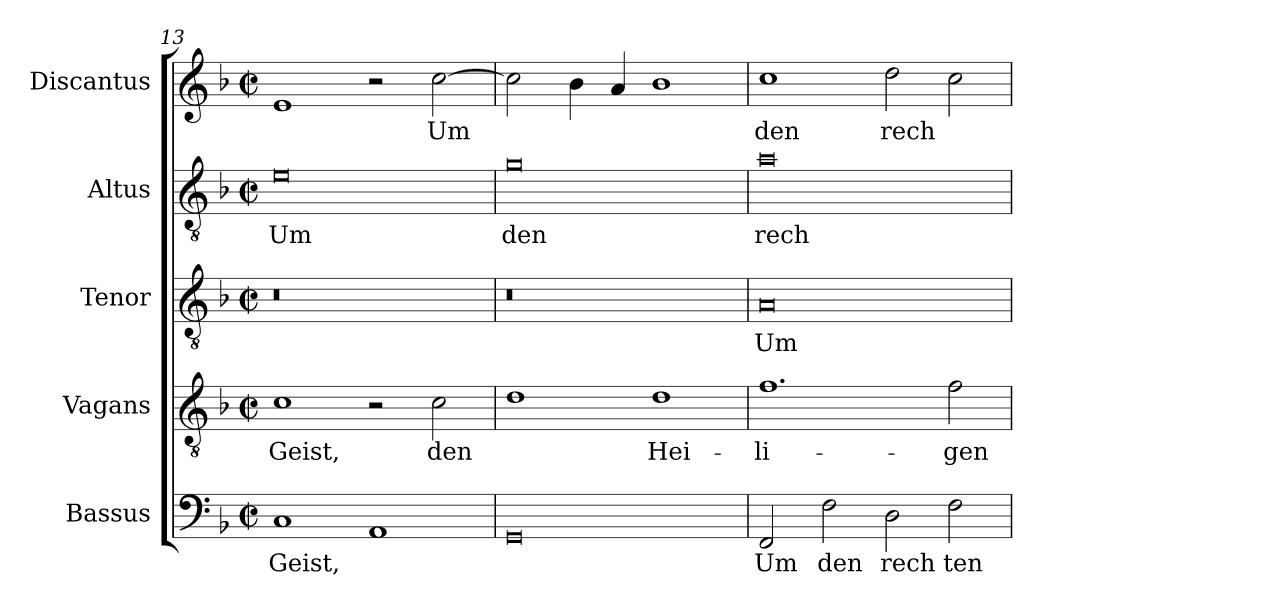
**kern	**text	**kern	**text	**kern	**text	**kern	**text	**kern	**text
*part5	*part5	*part4	*part4	*part3	*part3	*part2	*part2	*part1	*part1
*staff5	*staff5	*staff4	*staff4	*staff3	*staff3	*staff2	*staff2	*staff1	*staff1
*I"Bassus	*	*I"Vagans	*	*I"Tenor	*	*I"Altus	*	*I"Discantus	*
*clefF4	*	*clefGv2	*	*clefGv2	*	*clefGv2	*	*clefG2	*
*k[b-]	*	*k[b-]	*	*k[b-]	*	*k[b-]	*	*k[b-]	*
*F:	*	*F:	*	*F:	*	*F:	*	*F:	*
*M2/2	*	*M2/2	*	*M2/2	*	*M2/2	*	*M2/2	*
*met(c|)	*	*met(c|)	*	*met(c|)	*	*met(c|)	*	*met(c|)	*
=13	=13	=13	=13	=13	=13	=13	=13	=13	=13
!	!LO:LY:b:cj	!	!LO:LY:b:cj	!	!	!	!LO:LY:b:cj	!	!LO:LY:b:cj
1C	Geist,	1c	Geist,	0r	.	0e	Um	1e	.
!	!LO:LY:b:cj	!	!	!	!	!	!	!	!
1AA	.	2r	.	.	.	.	.	2r	.
!	!	!	!LO:LY:b:cj	!	!	!	!	!	!LO:LY:b:cj
.	.	2c\	den	.	.	.	.	[<2cc\	Um
!!LO:PB:g=z
=14	=14	=14	=14	=14	=14	=14	=14	=14	=14
!	!LO:LY:b:cj	!	!LO:LY:b:cj	!	!	!	!LO:LY:b:cj	!	!LO:LY:b:cj
0GG	.	1d	.	0r	.	0g	den	2cc\]	.
!	!	!	!	!	!	!	!	!	!LO:LY:b:cj
.	.	.	.	.	.	.	.	4b-\	.
!	!	!	!	!	!	!	!	!	!LO:LY:b:cj
.	.	.	.	.	.	.	.	4a/	.
!	!	!	!LO:LY:b:cj	!	!	!	!	!	!LO:LY:b:cj
.	.	1d	Hei-	.	.	.	.	1b-	.
=15	=15	=15	=15	=15	=15	=15	=15	=15	=15
!	!LO:LY:b:cj	!	!LO:LY:b:cj	!	!LO:LY:b:cj	!	!LO:LY:b:cj	!	!LO:LY:b:cj
2FF/	Um	1.f	-li-	0A	Um	0a	rech-	1cc	den
!	!LO:LY:b:cj	!	!	!	!	!	!	!	!
2F\	den	.	.	.	.	.	.	.	.
!	!LO:LY:b:cj	!	!	!	!	!	!	!	!LO:LY:b:cj
2D\	rech	.	.	.	.	.	.	2dd\	rech
!	!LO:LY:b:cj	!	!LO:LY:b:cj	!	!	!	!	!	!LO:LY:b:cj
2F\	ten	2f\	-gen	.	.	.	.	2cc\	.
=	=	=	=	=	=	=	=	=	=
*-	*-	*-	*-	*-	*-	*-	*-	*-	*-
